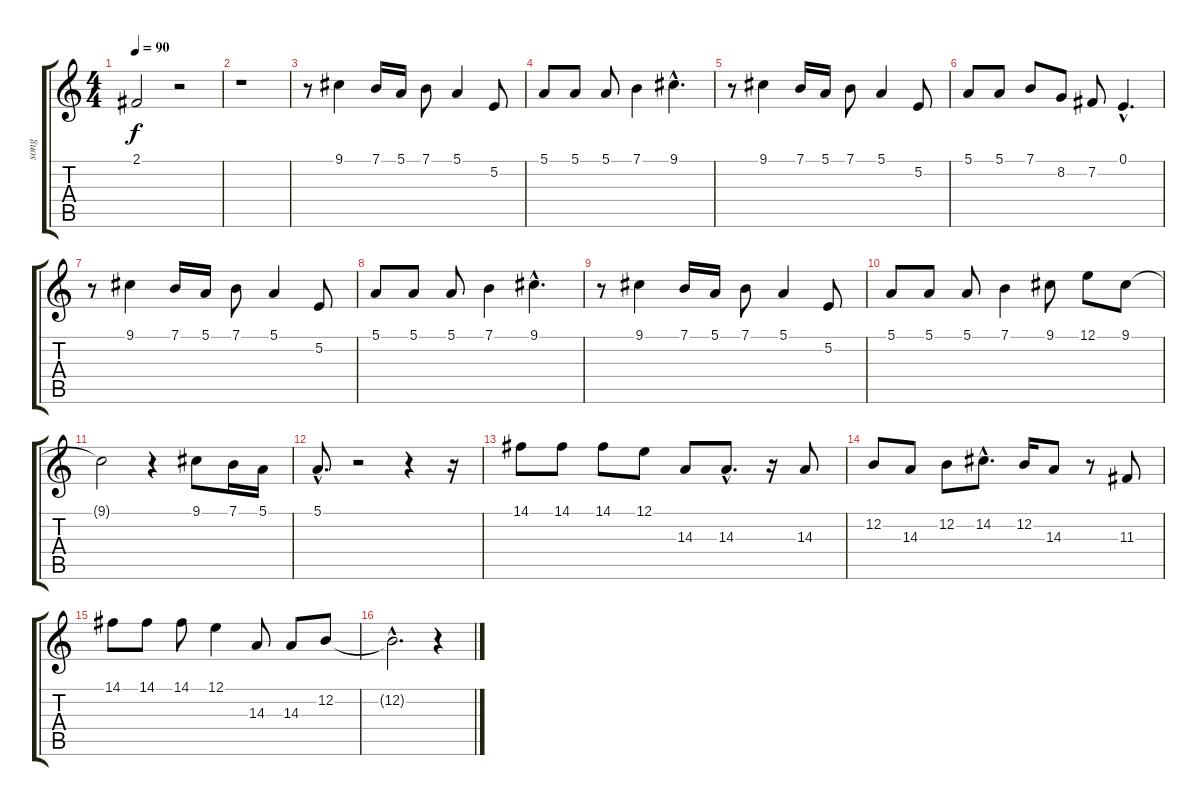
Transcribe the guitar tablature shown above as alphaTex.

\track ("song" "song") {instrument electricpiano1}
\staff {score tabs}
\tuning (E4 B3 G3 D3 A2 E2) {hide}
\ts (4 4)
\tempo 90
\clef g2
\ks c
2.1{t}.2{dy f} r.2 |
r.1 |
r.8 9.1.4 7.1.16 5.1.16 7.1.8 5.1.4 5.2.8 |
5.1.8 5.1.8 5.1.8 7.1.4 9.1{hac}.4{d} |
r.8 9.1.4 7.1.16 5.1.16 7.1.8 5.1.4 5.2.8 |
5.1.8 5.1.8 7.1.8 8.2.8 7.2.8 0.1{hac}.4{d} |
r.8 9.1.4 7.1.16 5.1.16 7.1.8 5.1.4 5.2.8 |
5.1.8 5.1.8 5.1.8 7.1.4 9.1{hac}.4{d} |
r.8 9.1.4 7.1.16 5.1.16 7.1.8 5.1.4 5.2.8 |
5.1.8 5.1.8 5.1.8 7.1.4 9.1.8 12.1.8 9.1.8 |
9.1{t}.2 r.4 9.1.8 7.1.16 5.1.16 |
5.1{hac}.8{d} r.2 r.4 r.16 |
14.1.8 14.1.8 14.1.8 12.1.8 14.3.8 14.3{hac}.8{d} r.16 14.3.8 |
12.2.8 14.3.8 12.2.8 14.2{hac}.8{d} 12.2.16 14.3.8 r.8 11.3.8 |
14.1.8 14.1.8 14.1.8 12.1.4 14.3.8 14.3.8 12.2.8 |
12.2{hac t}.2{d} r.4
